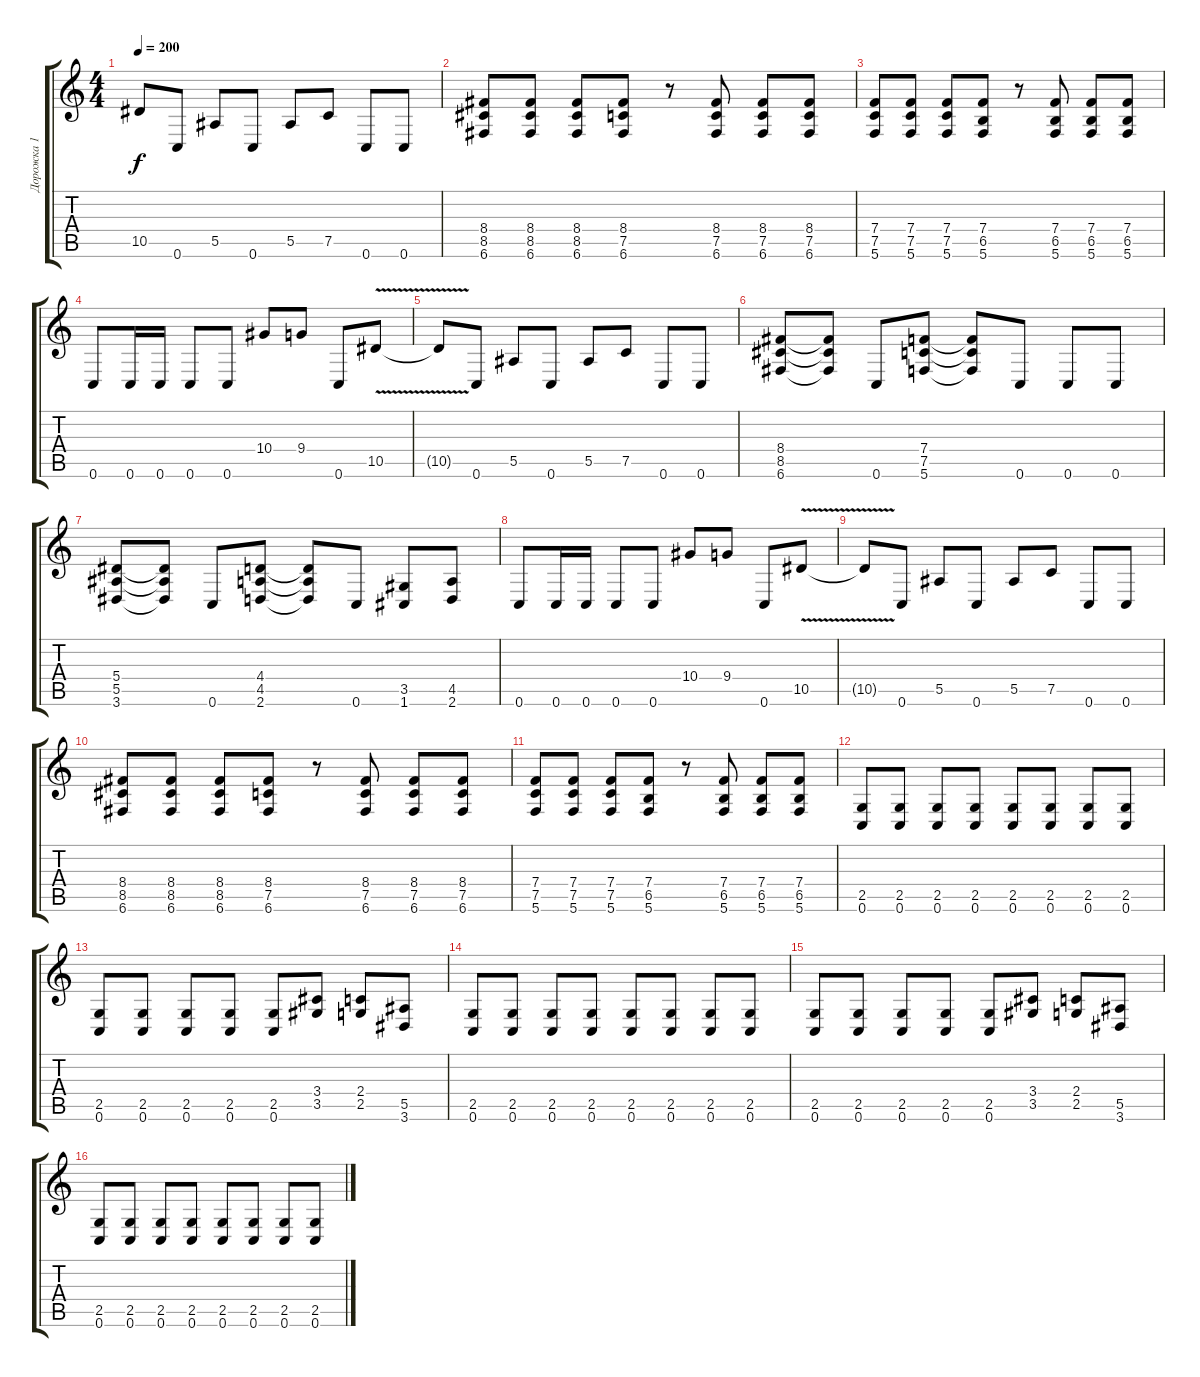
\track ("Дорожка 1" "Дорожка 1") {instrument distortionguitar}
\staff {score tabs}
\tuning (C4 G3 Eb3 Bb2 F2 C2) {hide}
\ts (4 4)
\tempo 200
\clef g2
\ks c
10.5{t}.8{dy f} 0.6.8 5.5.8 0.6.8 5.5.8 7.5.8 0.6.8 0.6.8 |
(8.4 8.5 6.6).8 (8.4 8.5 6.6).8 (8.4 8.5 6.6).8 (8.4 7.5 6.6).8 r.8 (8.4 7.5 6.6).8 (8.4 7.5 6.6).8 (8.4 7.5 6.6).8 |
(7.4 7.5 5.6).8 (7.4 7.5 5.6).8 (7.4 7.5 5.6).8 (7.4 6.5 5.6).8 r.8 (7.4 6.5 5.6).8 (7.4 6.5 5.6).8 (7.4 6.5 5.6).8 |
0.6.8 0.6.16 0.6.16 0.6.8 0.6.8 10.4.8 9.4.8 0.6.8 10.5{v}.8 |
10.5{t}.8 0.6.8 5.5.8 0.6.8 5.5.8 7.5.8 0.6.8 0.6.8 |
(8.4 8.5 6.6).8 (8.4{t} 8.5{t} 6.6{t}).8 0.6.8 (7.4 7.5 5.6).8 (7.4{t} 7.5{t} 5.6{t}).8 0.6.8 0.6.8 0.6.8 |
(5.4 5.5 3.6).8 (5.4{t} 5.5{t} 3.6{t}).8 0.6.8 (4.4 4.5 2.6).8 (4.4{t} 4.5{t} 2.6{t}).8 0.6.8 (3.5 1.6).8 (4.5 2.6).8 |
0.6.8 0.6.16 0.6.16 0.6.8 0.6.8 10.4.8 9.4.8 0.6.8 10.5{v}.8 |
10.5{t}.8 0.6.8 5.5.8 0.6.8 5.5.8 7.5.8 0.6.8 0.6.8 |
(8.4 8.5 6.6).8 (8.4 8.5 6.6).8 (8.4 8.5 6.6).8 (8.4 7.5 6.6).8 r.8 (8.4 7.5 6.6).8 (8.4 7.5 6.6).8 (8.4 7.5 6.6).8 |
(7.4 7.5 5.6).8 (7.4 7.5 5.6).8 (7.4 7.5 5.6).8 (7.4 6.5 5.6).8 r.8 (7.4 6.5 5.6).8 (7.4 6.5 5.6).8 (7.4 6.5 5.6).8 |
(2.5 0.6).8 (2.5 0.6).8 (2.5 0.6).8 (2.5 0.6).8 (2.5 0.6).8 (2.5 0.6).8 (2.5 0.6).8 (2.5 0.6).8 |
(2.5 0.6).8 (2.5 0.6).8 (2.5 0.6).8 (2.5 0.6).8 (2.5 0.6).8 (3.4 3.5).8 (2.4 2.5).8 (5.5 3.6).8 |
(2.5 0.6).8 (2.5 0.6).8 (2.5 0.6).8 (2.5 0.6).8 (2.5 0.6).8 (2.5 0.6).8 (2.5 0.6).8 (2.5 0.6).8 |
(2.5 0.6).8 (2.5 0.6).8 (2.5 0.6).8 (2.5 0.6).8 (2.5 0.6).8 (3.4 3.5).8 (2.4 2.5).8 (5.5 3.6).8 |
(2.5 0.6).8 (2.5 0.6).8 (2.5 0.6).8 (2.5 0.6).8 (2.5 0.6).8 (2.5 0.6).8 (2.5 0.6).8 (2.5 0.6).8
